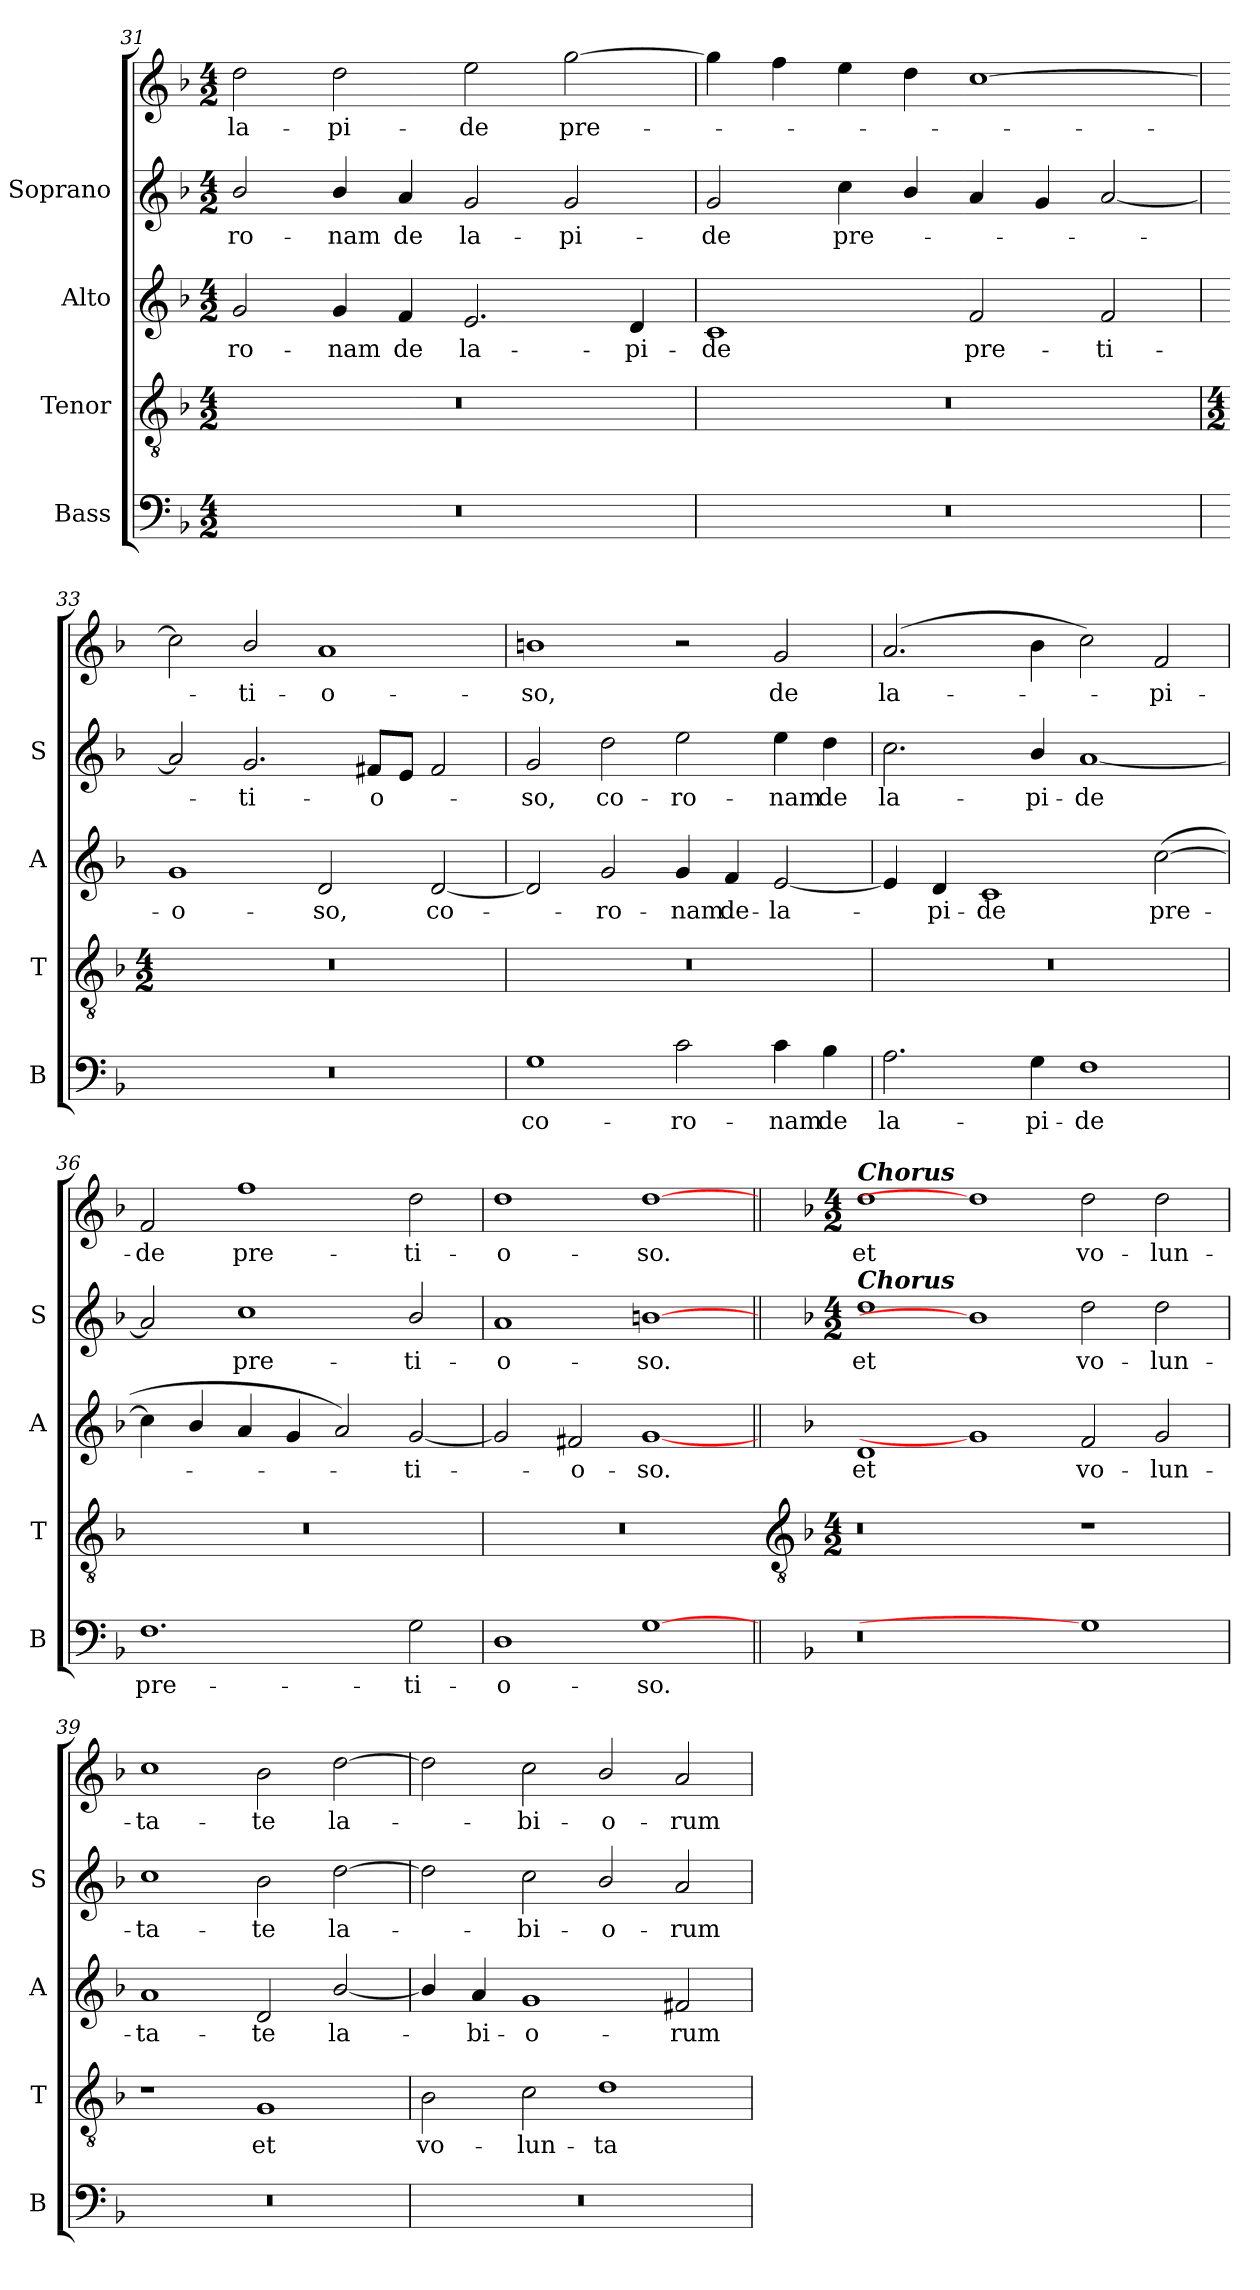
**kern	**text	**kern	**text	**kern	**text	**kern	**text	**kern	**text
*part4	*part4	*part3	*part3	*part2	*part2	*part1	*part1	*part1	*part1
*staff5	*staff5	*staff4	*staff4	*staff3	*staff3	*staff2	*staff2	*staff1	*staff1
*I"Bass	*	*I"Tenor	*	*I"Alto	*	*I"Soprano	*	*	*
*I'B	*	*I'T	*	*I'A	*	*I'S	*	*	*
*clefF4	*	*clefGv2	*	*clefG2	*	*clefG2	*	*clefG2	*
*k[b-]	*	*k[b-]	*	*k[b-]	*	*k[b-]	*	*k[b-]	*
*F:	*	*F:	*	*F:	*	*F:	*	*F:	*
*M4/2	*	*M4/2	*	*M4/2	*	*M4/2	*	*M4/2	*
=31	=31	=31	=31	=31	=31	=31	=31	=31	=31
!	!	!	!	!	!LO:LY:b	!	!LO:LY:b	!	!LO:LY:b
0r	.	0r	.	2g	-ro-	2b-/	ro-	2dd	-la-
!	!	!	!	!	!LO:LY:b	!	!LO:LY:b	!	!LO:LY:b
.	.	.	.	4g	-nam	4b-/	-nam	2dd	-pi-
!	!	!	!	!	!LO:LY:b	!	!LO:LY:b	!	!
.	.	.	.	4f	de	4a	de	.	.
!	!	!	!	!	!LO:LY:b	!	!LO:LY:b	!	!LO:LY:b
.	.	.	.	2.e	la-	2g	la-	2ee	-de
!	!	!	!	!	!	!	!LO:LY:b	!	!LO:LY:b
.	.	.	.	.	.	2g	-pi-	[2gg	pre-
!	!	!	!	!	!LO:LY:b	!	!	!	!
.	.	.	.	4d	-pi-	.	.	.	.
=32	=32	=32	=32	=32	=32	=32	=32	=32	=32
!	!	!	!	!	!LO:LY:b	!	!LO:LY:b	!	!
0r	.	0r	.	1c	-de	2g	-de	4gg]	.
.	.	.	.	.	.	.	.	4ff	.
!	!	!	!	!	!	!	!LO:LY:b	!	!
.	.	.	.	.	.	4cc	pre-	4ee	.
.	.	.	.	.	.	4b-/	.	4dd	.
!	!	!	!	!	!LO:LY:b	!	!	!	!
.	.	.	.	2f	pre-	4a	.	[1cc	.
.	.	.	.	.	.	4g	.	.	.
!	!	!	!	!	!LO:LY:b	!	!	!	!
.	.	.	.	2f	-ti-	[2a	.	.	.
!!LO:LB:g=z
=33	=33	=33	=33	=33	=33	=33	=33	=33	=33
*	*	*M4/2	*	*	*	*	*	*	*
!	!	!	!	!	!LO:LY:b	!	!	!	!
0r	.	0r	.	1g	-o-	2a]	.	2cc]	.
!	!	!	!	!	!	!	!LO:LY:b	!	!LO:LY:b
.	.	.	.	.	.	2.g	-ti-	2b-/	ti-
!	!	!	!	!	!LO:LY:b	!	!	!	!LO:LY:b
.	.	.	.	2d	-so,	.	.	1a	-o-
!	!	!	!	!	!	!	!LO:LY:b	!	!
.	.	.	.	.	.	8f#XL	-o-	.	.
.	.	.	.	.	.	8eJ	.	.	.
!	!	!	!	!	!LO:LY:b	!	!	!	!
.	.	.	.	[2d	co-	2f#	.	.	.
=34	=34	=34	=34	=34	=34	=34	=34	=34	=34
!	!LO:LY:b	!	!	!	!	!	!LO:LY:b	!	!LO:LY:b
1G	co-	0r	.	2d]	.	2g	so,	1bn	so,
!	!	!	!	!	!LO:LY:b	!	!LO:LY:b	!	!
.	.	.	.	2g	ro-	2dd	co-	.	.
!	!LO:LY:b	!	!	!	!LO:LY:b	!	!LO:LY:b	!	!
2c	-ro-	.	.	4g	-nam	2ee	-ro-	2r	.
!	!	!	!	!	!LO:LY:b	!	!	!	!
.	.	.	.	4f	de-	.	.	.	.
!	!LO:LY:b	!	!	!	!LO:LY:b	!	!LO:LY:b	!	!LO:LY:b
4c	-nam	.	.	[2e	-la-	4ee	-nam	2g	de
!	!LO:LY:b	!	!	!	!	!	!LO:LY:b	!	!
4B-	de	.	.	.	.	4dd	de	.	.
=35	=35	=35	=35	=35	=35	=35	=35	=35	=35
!	!LO:LY:b	!	!	!	!	!	!LO:LY:b	!	!LO:LY:b
2.A	la-	0r	.	4e]	.	2.cc	-la-	(>2.a	la-
!	!	!	!	!	!LO:LY:b	!	!	!	!
.	.	.	.	4d	pi-	.	.	.	.
!	!	!	!	!	!LO:LY:b	!	!	!	!
.	.	.	.	1c	-de	.	.	.	.
!	!LO:LY:b	!	!	!	!	!	!LO:LY:b	!	!
4G	-pi-	.	.	.	.	4b-/	-pi-	4b-	.
!	!LO:LY:b	!	!	!	!	!	!LO:LY:b	!	!
1F	-de	.	.	.	.	[1a	-de	2cc)	.
!	!	!	!	!	!LO:LY:b	!	!	!	!LO:LY:b
.	.	.	.	(<[2cc	pre-	.	.	2f	pi-
=36	=36	=36	=36	=36	=36	=36	=36	=36	=36
!	!LO:LY:b	!	!	!	!	!	!	!	!LO:LY:b
1.F	pre-	0r	.	4cc]	.	2a]	.	2f	de
.	.	.	.	4b-/	.	.	.	.	.
!	!	!	!	!	!	!	!LO:LY:b	!	!LO:LY:b
.	.	.	.	4a	.	1cc	-pre-	1ff	pre-
.	.	.	.	4g	.	.	.	.	.
.	.	.	.	2a)	.	.	.	.	.
!	!LO:LY:b	!	!	!	!LO:LY:b	!	!LO:LY:b	!	!LO:LY:b
2G	-ti-	.	.	[2g	ti-	2b-/	-ti-	2dd	-ti-
=37	=37	=37	=37	=37	=37	=37	=37	=37	=37
!	!LO:LY:b	!	!	!	!	!	!LO:LY:b	!	!LO:LY:b
1D	-o-	0r	.	2g]	.	1a	o-	1dd	-o-
!	!	!	!	!	!LO:LY:b	!	!	!	!
.	.	.	.	2f#X	o-	.	.	.	.
!	!LO:LY:b	!	!	!	!LO:LY:b	!	!LO:LY:b	!	!LO:LY:b
[1G	-so.	.	.	[1g	-so.	[1bn	-so.	[1dd	-so.
!!LO:LB:g=z
=38||	=38||	=38	=38||	=38||	=38||	=38||	=38||	=38||	=38||
*	*	*clefGv2	*	*	*	*	*	*	*
*	*	*k[b-]	*	*	*	*k[b-]	*	*k[b-]	*
*	*	*F:	*	*	*	*F:	*	*F:	*
*	*	*M4/2	*	*	*	*M4/2	*	*M4/2	*
!	!	!	!	!	!	!	!	!LO:TX:a:Bi:t=Chorus	!
!	!	!	!	!	!	!LO:TX:a:Bi:t=Chorus	!	!	!
!	!	!	!	!	!LO:LY:b	!	!LO:LY:b	!	!LO:LY:b
0r	.	0r	.	1d	et	1dd	et	1dd	et
.	.	.	.	1g]	.	1b]	.	1dd]	.
!	!	!	!	!	!LO:LY:b	!	!LO:LY:b	!	!LO:LY:b
1G]	.	1r	.	2f	vo-	2dd	vo-	2dd	vo-
!	!	!	!	!	!LO:LY:b	!	!LO:LY:b	!	!LO:LY:b
.	.	.	.	2g	-lun-	2dd	-lun-	2dd	-lun-
=39	=39	=39	=39	=39	=39	=39	=39	=39	=39
!	!	!	!	!	!LO:LY:b	!	!LO:LY:b	!	!LO:LY:b
0r	.	1r	.	1a	-ta-	1cc	-ta-	1cc	-ta-
!	!	!	!LO:LY:b	!	!LO:LY:b	!	!LO:LY:b	!	!LO:LY:b
.	.	1G	et	2d	-te	2b-	-te	2b-	-te
!	!	!	!	!	!LO:LY:b	!	!LO:LY:b	!	!LO:LY:b
.	.	.	.	[2b-/	la-	[2dd	la-	[2dd	la-
=40	=40	=40	=40	=40	=40	=40	=40	=40	=40
!	!	!	!LO:LY:b	!	!	!	!	!	!
0r	.	2B-	vo-	4b-/]	.	2dd]	.	2dd]	.
!	!	!	!	!	!LO:LY:b	!	!	!	!
.	.	.	.	4a	bi-	.	.	.	.
!	!	!	!LO:LY:b	!	!LO:LY:b	!	!LO:LY:b	!	!LO:LY:b
.	.	2c	-lun-	1g	-o-	2cc	bi-	2cc	bi-
!	!	!	!LO:LY:b	!	!	!	!LO:LY:b	!	!LO:LY:b
.	.	1d	-ta-	.	.	2b-/	-o-	2b-/	-o-
!	!	!	!	!	!LO:LY:b	!	!LO:LY:b	!	!LO:LY:b
.	.	.	.	2f#X	-rum	2a	-rum	2a	-rum
=	=	=	=	=	=	=	=	=	=
*-	*-	*-	*-	*-	*-	*-	*-	*-	*-
